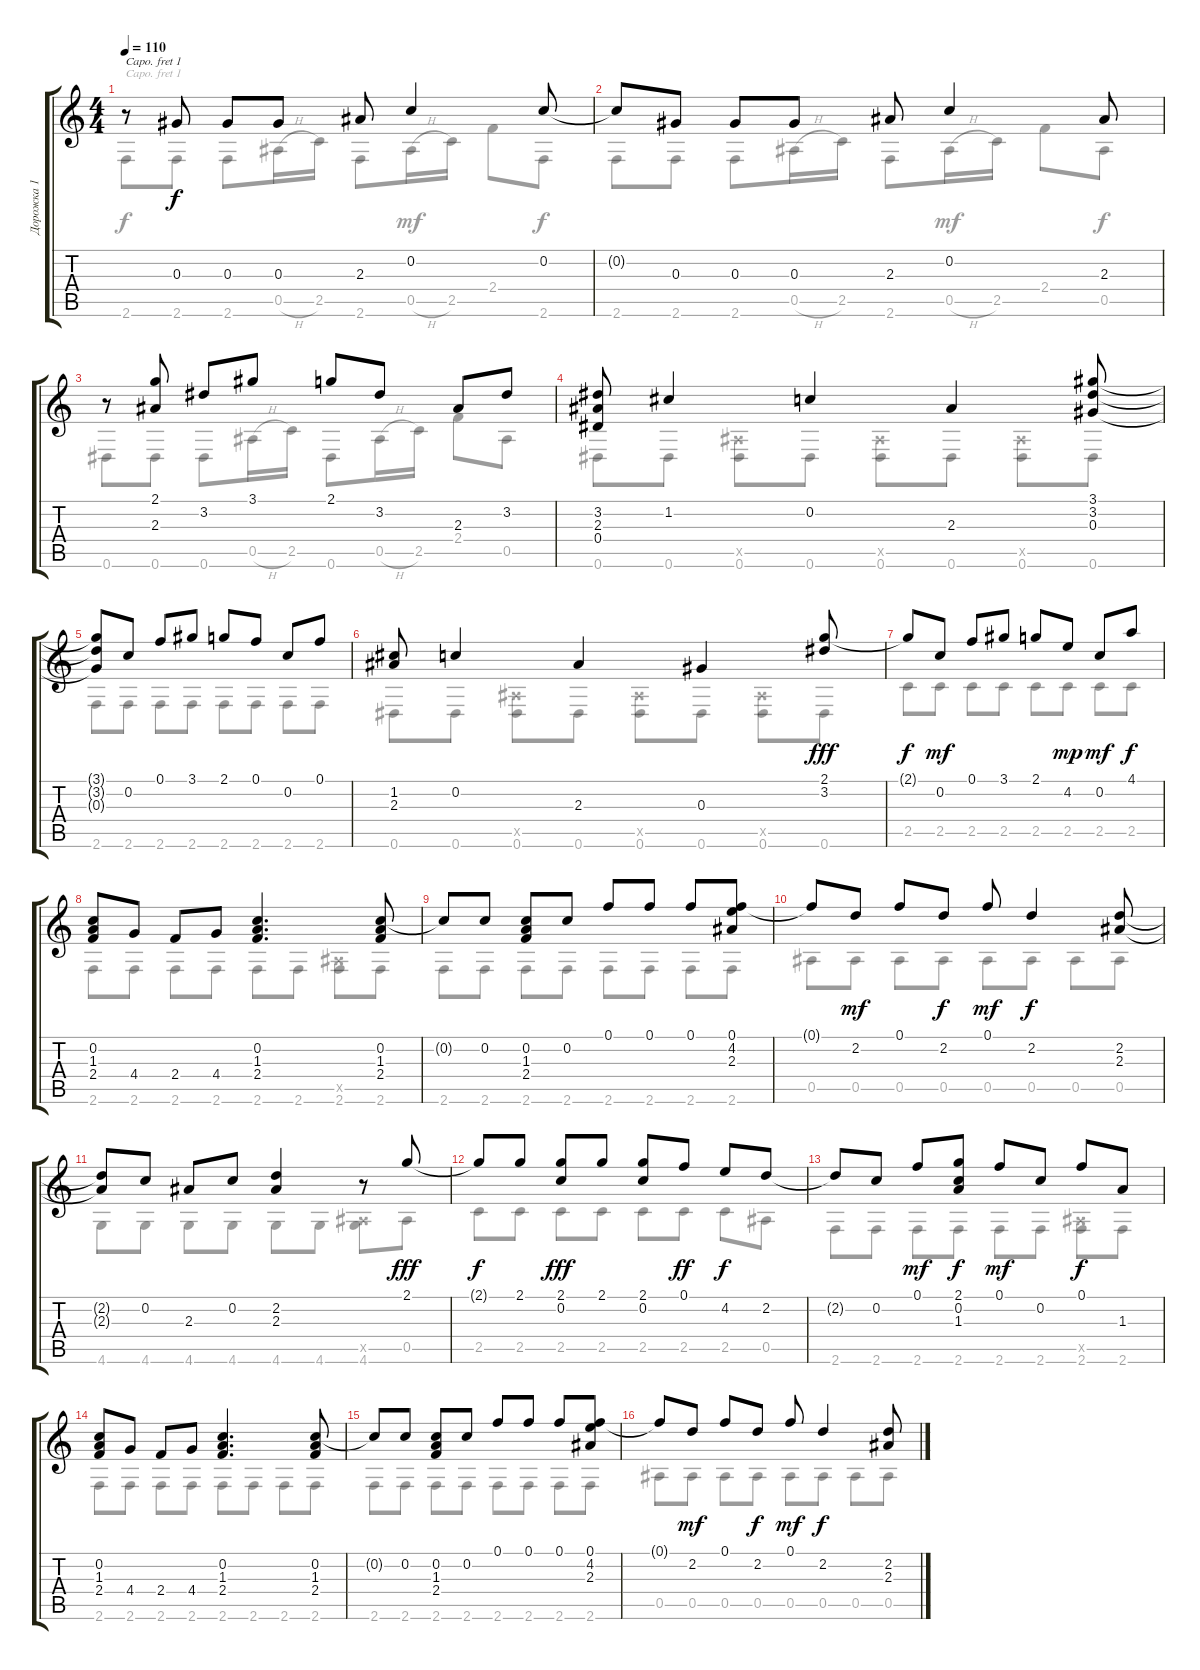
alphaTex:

\track ("Дорожка 1" "Дорожка 1") {instrument acousticguitarsteel}
\staff {score tabs}
\capo 1
\tuning (E4 B3 G3 D3 A2 D2) {hide}
\voice
\ts (4 4)
\tempo 110
\clef g2
\ks c
r.8{dy f} 0.3.8 0.3.8 0.3.8 2.3.8 0.2.4 0.2.8 |
0.2{t}.8 0.3.8 0.3.8 0.3.8 2.3.8 0.2.4 2.3.8 |
r.8 (2.1 2.3).8 3.2.8 3.1.8 2.1.8 3.2.8 2.3.8 3.2.8 |
(3.2 2.3 0.4).8 1.2.4 0.2.4 2.3.4 (3.1 3.2 0.3).8 |
(3.1{t} 3.2{t} 0.3{t}).8 0.2.8 0.1.8 3.1.8 2.1.8 0.1.8 0.2.8 0.1.8 |
(1.2 2.3).8 0.2.4 2.3.4 0.3.4 (2.1 3.2).8{dy fff} |
2.1{t}.8{dy f} 0.2.8{dy mf} 0.1.8 3.1.8 2.1.8 4.2.8{dy mp} 0.2.8{dy mf} 4.1.8{dy f} |
(0.2 1.3 2.4).8 4.4.8 2.4.8 4.4.8 (0.2 1.3 2.4).4{d} (0.2 1.3 2.4).8 |
0.2{t}.8 0.2.8 (0.2 1.3 2.4).8 0.2.8 0.1.8 0.1.8 0.1.8 (0.1 4.2 2.3).8 |
0.1{t}.8 2.2.8{dy mf} 0.1.8 2.2.8{dy f} 0.1.8{dy mf} 2.2.4{dy f} (2.2 2.3).8 |
(2.2{t} 2.3{t}).8 0.2.8 2.3.8 0.2.8 (2.2 2.3).4 r.8 2.1.8{dy fff} |
2.1{t}.8{dy f} 2.1.8 (2.1 0.2).8{dy fff} 2.1.8 (2.1 0.2).8 0.1.8{dy ff} 4.2.8{dy f} 2.2.8 |
2.2{t}.8 0.2.8 0.1.8{dy mf} (2.1 0.2 1.3).8{dy f} 0.1.8{dy mf} 0.2.8 0.1.8{dy f} 1.3.8 |
(0.2 1.3 2.4).8 4.4.8 2.4.8 4.4.8 (0.2 1.3 2.4).4{d} (0.2 1.3 2.4).8 |
0.2{t}.8 0.2.8 (0.2 1.3 2.4).8 0.2.8 0.1.8 0.1.8 0.1.8 (0.1 4.2 2.3).8 |
0.1{t}.8 2.2.8{dy mf} 0.1.8 2.2.8{dy f} 0.1.8{dy mf} 2.2.4{dy f} (2.2 2.3).8
\voice
\clef g2
\ottava regular
\simile none
\ks c
2.6.8{dy f} 2.6.8 2.6.8 0.5{h}.16 2.5.16 2.6.8 0.5{h}.16{dy mf} 2.5.16 2.4.8 2.6.8{dy f} |
2.6.8 2.6.8 2.6.8 0.5{h}.16 2.5.16 2.6.8 0.5{h}.16{dy mf} 2.5.16 2.4.8 0.5.8{dy f} |
0.6.8 0.6.8 0.6.8 0.5{h}.16 2.5.16 0.6.8 0.5{h}.16 2.5.16 2.4.8 0.5.8 |
0.6.8 0.6.8 (0.5{x} 0.6).8 0.6.8 (0.5{x} 0.6).8 0.6.8 (0.5{x} 0.6).8 0.6.8 |
2.6.8 2.6.8 2.6.8 2.6.8 2.6.8 2.6.8 2.6.8 2.6.8 |
0.6.8 0.6.8 (0.5{x} 0.6).8 0.6.8 (0.5{x} 0.6).8 0.6.8 (0.5{x} 0.6).8 0.6.8 |
2.5.8 2.5.8 2.5.8 2.5.8 2.5.8 2.5.8 2.5.8 2.5.8 |
2.6.8 2.6.8 2.6.8 2.6.8 2.6.8 2.6.8 (0.5{x} 2.6).8 2.6.8 |
2.6.8 2.6.8 2.6.8 2.6.8 2.6.8 2.6.8 2.6.8 2.6.8 |
0.5.8 0.5.8 0.5.8 0.5.8 0.5.8 0.5.8 0.5.8 0.5.8 |
4.6.8 4.6.8 4.6.8 4.6.8 4.6.8 4.6.8 (0.5{x} 4.6).8 0.5.8 |
2.5.8 2.5.8 2.5.8 2.5.8 2.5.8 2.5.8 2.5.8 0.5.8 |
2.6.8 2.6.8 2.6.8 2.6.8 2.6.8 2.6.8 (0.5{x} 2.6).8 2.6.8 |
2.6.8 2.6.8 2.6.8 2.6.8 2.6.8 2.6.8 2.6.8 2.6.8 |
2.6.8 2.6.8 2.6.8 2.6.8 2.6.8 2.6.8 2.6.8 2.6.8 |
0.5.8 0.5.8 0.5.8 0.5.8 0.5.8 0.5.8 0.5.8 0.5.8
